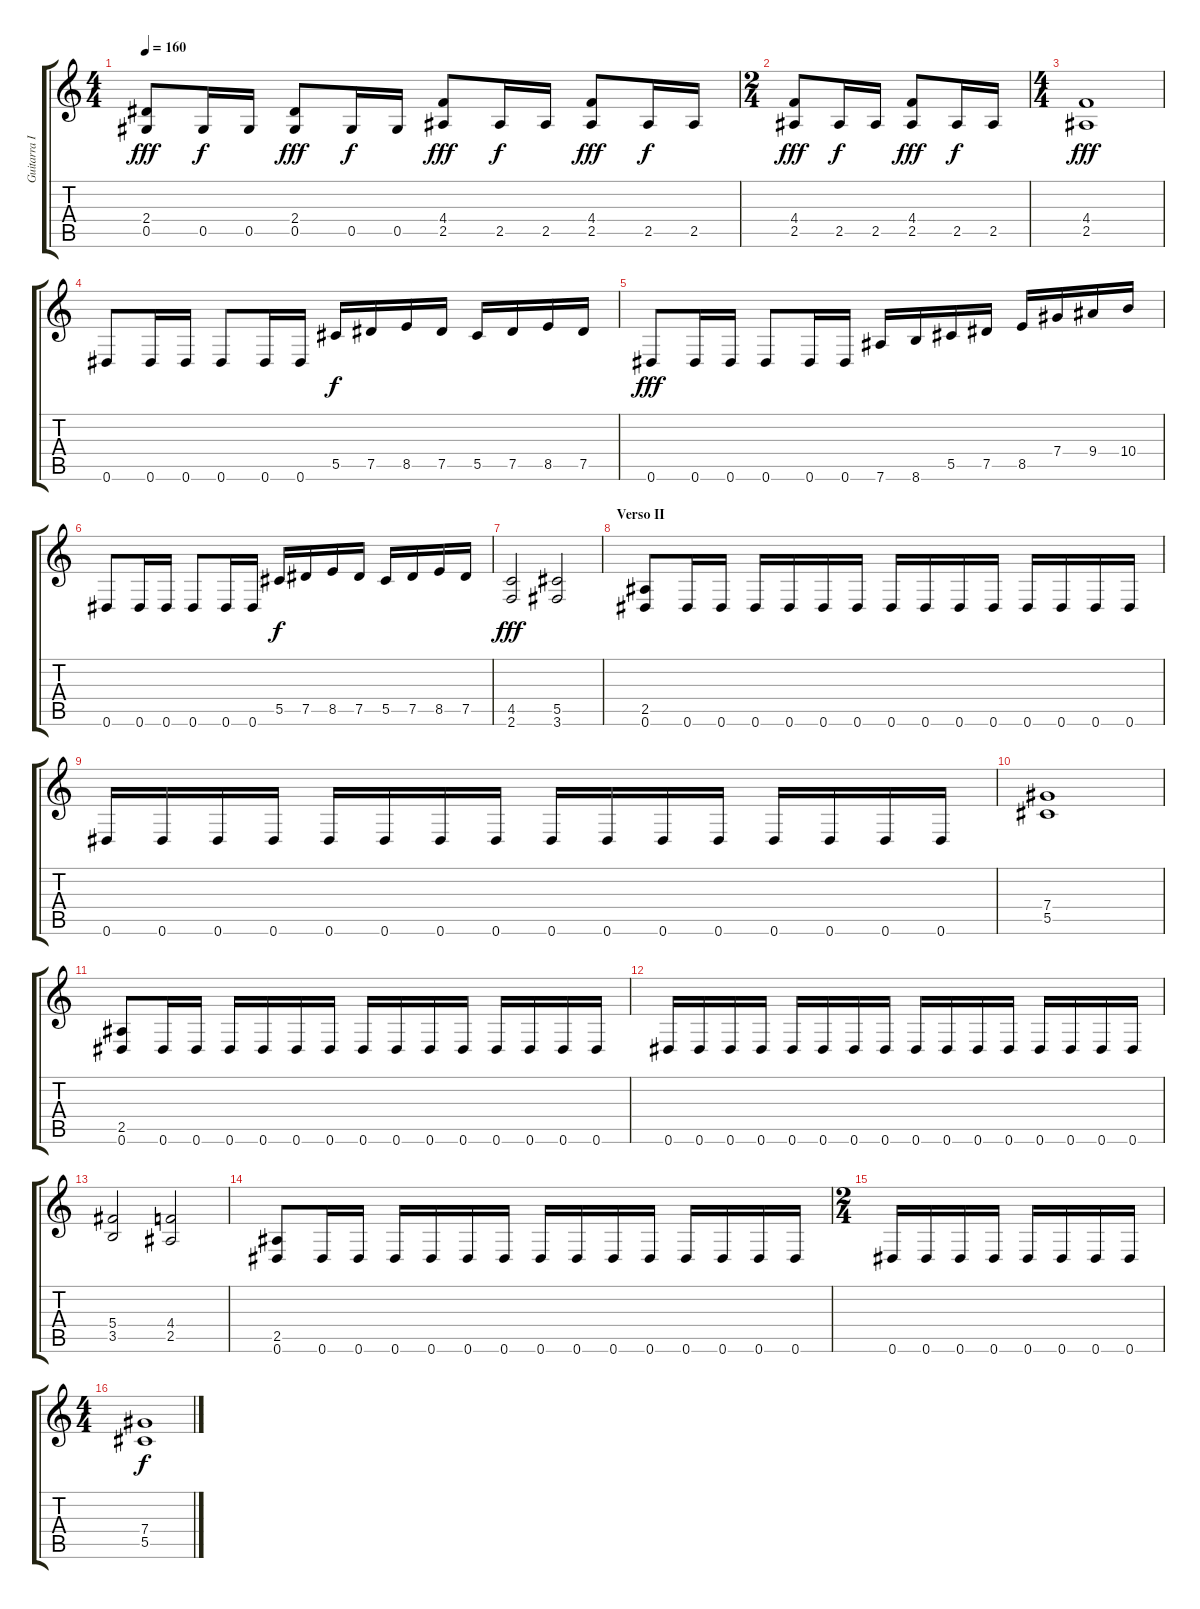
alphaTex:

\track ("Guitarra I" "Guitarra I") {instrument distortionguitar}
\staff {score tabs}
\tuning (Eb4 Bb3 Gb3 Db3 Ab2 Eb2) {hide}
\ts (4 4)
\tempo 160
\clef g2
\ks c
(2.4 0.5).8{dy fff} 0.5.16{dy f} 0.5.16 (2.4 0.5).8{dy fff} 0.5.16{dy f} 0.5.16 (4.4 2.5).8{dy fff} 2.5.16{dy f} 2.5.16 (4.4 2.5).8{dy fff} 2.5.16{dy f} 2.5.16 |
\ts (2 4)
(4.4 2.5).8{dy fff} 2.5.16{dy f} 2.5.16 (4.4 2.5).8{dy fff} 2.5.16{dy f} 2.5.16 |
\ts (4 4)
(4.4 2.5).1{dy fff} |
0.6.8 0.6.16 0.6.16 0.6.8 0.6.16 0.6.16 5.5.16{dy f} 7.5.16 8.5.16 7.5.16 5.5.16 7.5.16 8.5.16 7.5.16 |
0.6.8{dy fff} 0.6.16 0.6.16 0.6.8 0.6.16 0.6.16 7.6.16 8.6.16 5.5.16 7.5.16 8.5.16 7.4.16 9.4.16 10.4.16 |
0.6.8 0.6.16 0.6.16 0.6.8 0.6.16 0.6.16 5.5.16{dy f} 7.5.16 8.5.16 7.5.16 5.5.16 7.5.16 8.5.16 7.5.16 |
(4.5 2.6).2{dy fff} (5.5 3.6).2 |
\section ("" "Verso II")
(2.5 0.6).8 0.6.16 0.6.16 0.6.16 0.6.16 0.6.16 0.6.16 0.6.16 0.6.16 0.6.16 0.6.16 0.6.16 0.6.16 0.6.16 0.6.16 |
0.6.16 0.6.16 0.6.16 0.6.16 0.6.16 0.6.16 0.6.16 0.6.16 0.6.16 0.6.16 0.6.16 0.6.16 0.6.16 0.6.16 0.6.16 0.6.16 |
(7.4 5.5).1 |
(2.5 0.6).8 0.6.16 0.6.16 0.6.16 0.6.16 0.6.16 0.6.16 0.6.16 0.6.16 0.6.16 0.6.16 0.6.16 0.6.16 0.6.16 0.6.16 |
0.6.16 0.6.16 0.6.16 0.6.16 0.6.16 0.6.16 0.6.16 0.6.16 0.6.16 0.6.16 0.6.16 0.6.16 0.6.16 0.6.16 0.6.16 0.6.16 |
(5.4 3.5).2 (4.4 2.5).2 |
(2.5 0.6).8 0.6.16 0.6.16 0.6.16 0.6.16 0.6.16 0.6.16 0.6.16 0.6.16 0.6.16 0.6.16 0.6.16 0.6.16 0.6.16 0.6.16 |
\ts (2 4)
0.6.16 0.6.16 0.6.16 0.6.16 0.6.16 0.6.16 0.6.16 0.6.16 |
\ts (4 4)
(7.4 5.5).1{dy f}
